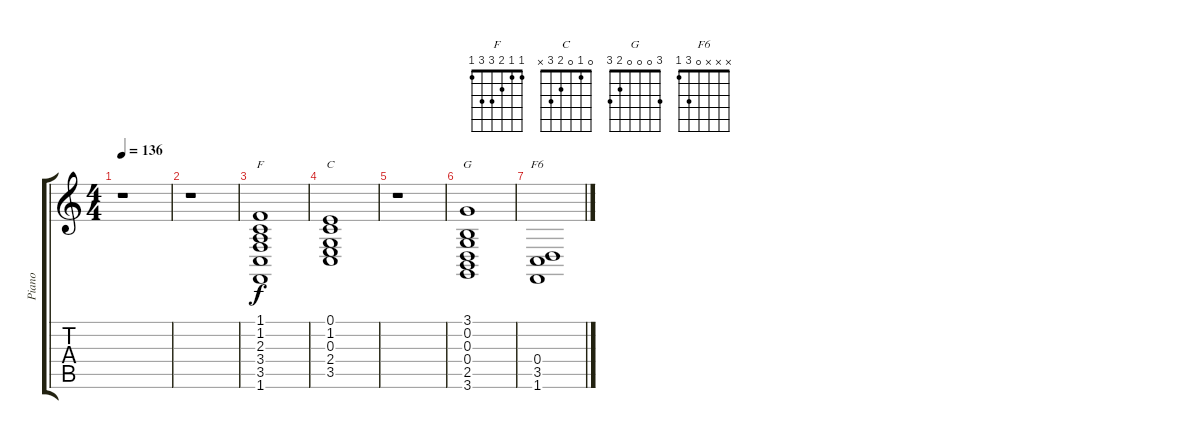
\track ("Piano" "Piano") {instrument acousticgrandpiano}
\staff {score tabs}
\tuning (E4 B3 G3 D3 A2 E2) {hide}
\chord ("F" 1 1 2 3 3 1)
\chord ("C" 0 1 0 2 3 x)
\chord ("G" 3 0 0 0 2 3)
\chord ("F6" x x x 0 3 1)
\ts (4 4)
\tempo 136
\clef g2
\ks c
r.1{dy f} |
r.1 |
(1.1 1.2 2.3 3.4 3.5 1.6).1{ch "F"} |
(0.1 1.2 0.3 2.4 3.5).1{ch "C"} |
r.1 |
(3.1 0.2 0.3 0.4 2.5 3.6).1{ch "G"} |
(0.4 3.5 1.6).1{ch "F6"}
